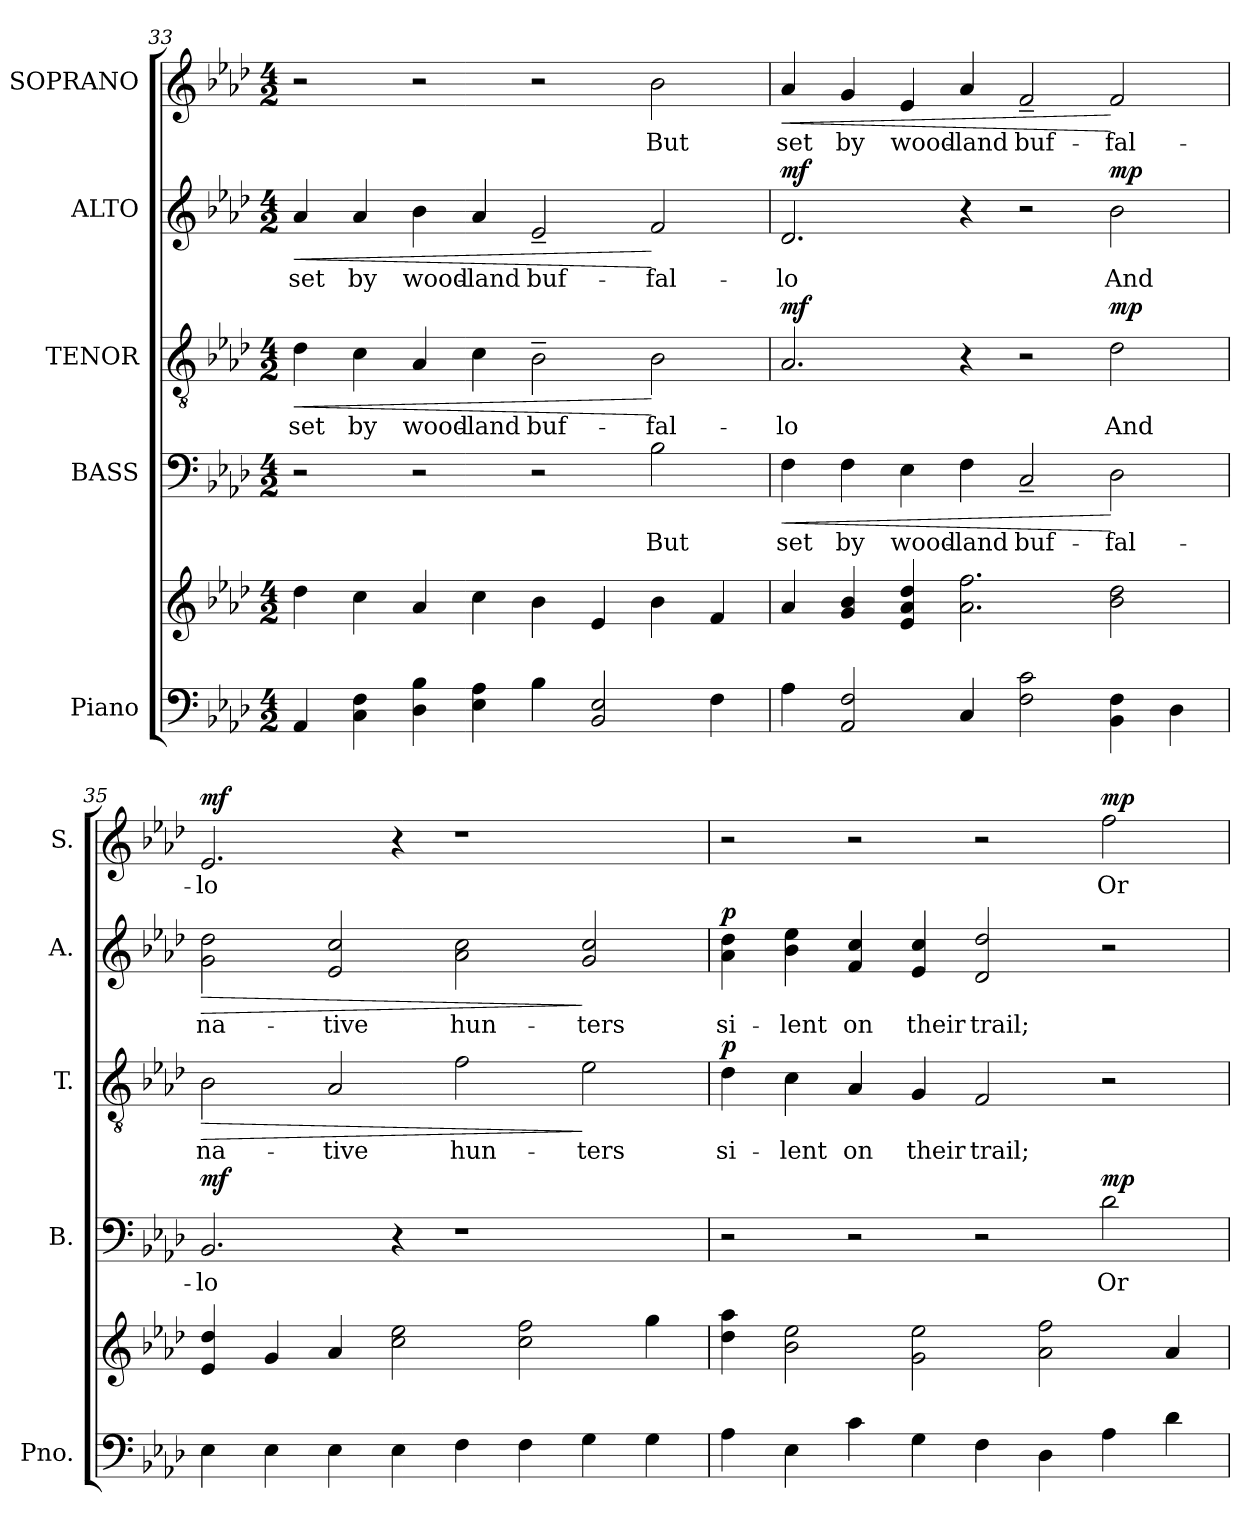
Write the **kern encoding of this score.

**kern	**kern	**kern	**text	**dynam	**kern	**text	**dynam	**kern	**text	**dynam	**kern	**text	**dynam
*part5	*part5	*part4	*part4	*part4	*part3	*part3	*part3	*part2	*part2	*part2	*part1	*part1	*part1
*staff6	*staff5	*staff4	*staff4	*staff4	*staff3	*staff3	*staff3	*staff2	*staff2	*staff2	*staff1	*staff1	*staff1
*I"Piano	*	*I"BASS	*	*	*I"TENOR	*	*	*I"ALTO	*	*	*I"SOPRANO	*	*
*I'Pno.	*	*I'B.	*	*	*I'T.	*	*	*I'A.	*	*	*I'S.	*	*
!!LO:LB:g=z
*clefF4	*clefG2	*clefF4	*	*	*clefGv2	*	*	*clefG2	*	*	*clefG2	*	*
*	*	*	*	*	*ITrd7c12	*	*	*	*	*	*	*	*
*k[b-e-a-d-]	*k[b-e-a-d-]	*k[b-e-a-d-]	*	*	*k[b-e-a-d-]	*	*	*k[b-e-a-d-]	*	*	*k[b-e-a-d-]	*	*
*A-:	*A-:	*A-:	*	*	*A-:	*	*	*A-:	*	*	*A-:	*	*
*M4/2	*M4/2	*M4/2	*	*	*M4/2	*	*	*M4/2	*	*	*M4/2	*	*
=33	=33	=33	=33	=33	=33	=33	=33	=33	=33	=33	=33	=33	=33
!	!	!	!	!	!	!LO:LY:b:color=#000000	!LO:HP:b	!	!	!	!	!	!
!	!	!	!	!	!	!	!	!	!LO:LY:b:color=#000000	!LO:HP:b	!	!	!
4AA-i/	4dd-i\	2r	.	.	4D-i\	set	<	4a-i/	set	<	2r	.	.
!	!	!	!	!	!	!LO:LY:b:color=#000000	!	!	!	!	!	!	!
!	!	!	!	!	!	!	!	!	!LO:LY:b:color=#000000	!	!	!	!
4Ci\ 4Fi	4cci\	.	.	.	4Ci\	by	.	4a-i/	by	.	.	.	.
!	!	!	!	!	!	!LO:LY:b:color=#000000	!	!	!	!	!	!	!
!	!	!	!	!	!	!	!	!	!LO:LY:b:color=#000000	!	!	!	!
4D-i\ 4B-i	4a-i/	2r	.	.	4AA-i/	wood-	.	4b-i\	wood-	.	2r	.	.
!	!	!	!	!	!	!LO:LY:b:color=#000000	!	!	!	!	!	!	!
!	!	!	!	!	!	!	!	!	!LO:LY:b:color=#000000	!	!	!	!
4E-i\ 4A-i	4cci\	.	.	.	4Ci\	-land	.	4a-i/	-land	.	.	.	.
!	!	!	!	!	!	!LO:LY:b:color=#000000	!	!	!	!	!	!	!
!	!	!	!	!	!	!	!	!	!LO:LY:b:color=#000000	!	!	!	!
4B-i\	4b-i\	2r	.	.	2BB-~i\	buf-	.	2e-~i/	buf-	.	2r	.	.
2BB-i/ 2E-i	4e-i/	.	.	.	.	.	.	.	.	.	.	.	.
!	!	!	!LO:LY:b:color=#000000	!	!	!	!	!	!	!	!	!	!
!	!	!	!	!	!	!LO:LY:b:color=#000000	!	!	!	!	!	!	!
!	!	!	!	!	!	!	!	!	!LO:LY:b:color=#000000	!	!	!	!
!	!	!	!	!	!	!	!	!	!	!	!	!LO:LY:b:color=#000000	!
.	4b-i\	2B-i\	But	.	2BB-i\	-fal-	[	2fi/	-fal-	[	2b-i\	But	.
4Fi\	4fi/	.	.	.	.	.	.	.	.	.	.	.	.
=34	=34	=34	=34	=34	=34	=34	=34	=34	=34	=34	=34	=34	=34
!	!	!	!LO:LY:b:color=#000000	!LO:HP:b	!	!	!	!	!	!	!	!	!
!	!	!	!	!	!	!LO:LY:b:color=#000000	!	!	!	!	!	!	!
!	!	!	!	!	!	!	!	!	!LO:LY:b:color=#000000	!	!	!	!
!	!	!	!	!	!	!	!	!	!	!	!	!LO:LY:b:color=#000000	!LO:HP:b
4A-i\	4a-i/	4Fi\	set	<	2.AA-i/	-lo	mf	2.d-i/	-lo	mf	4a-i/	set	<
!	!	!	!LO:LY:b:color=#000000	!	!	!	!	!	!	!	!	!	!
!	!	!	!	!	!	!	!	!	!	!	!	!LO:LY:b:color=#000000	!
2AA-i/ 2Fi	4gi/ 4b-i	4Fi\	by	.	.	.	.	.	.	.	4gi/	by	.
!	!	!	!LO:LY:b:color=#000000	!	!	!	!	!	!	!	!	!	!
!	!	!	!	!	!	!	!	!	!	!	!	!LO:LY:b:color=#000000	!
.	4e-i/ 4a-i 4dd-i	4E-i\	wood-	.	.	.	.	.	.	.	4e-i/	wood-	.
!	!	!	!LO:LY:b:color=#000000	!	!	!	!	!	!	!	!	!	!
!	!	!	!	!	!	!	!	!	!	!	!	!LO:LY:b:color=#000000	!
4Ci/	2.a-i\ 2.ffi	4Fi\	-land	.	4r	.	.	4r	.	.	4a-i/	-land	.
!	!	!	!LO:LY:b:color=#000000	!	!	!	!	!	!	!	!	!	!
!	!	!	!	!	!	!	!	!	!	!	!	!LO:LY:b:color=#000000	!
2Fi\ 2ci	.	2C~i/	buf-	.	2r	.	.	2r	.	.	2f~i/	buf-	.
!	!	!	!LO:LY:b:color=#000000	!	!	!	!	!	!	!	!	!	!
!	!	!	!	!	!	!LO:LY:b:color=#000000	!	!	!	!	!	!	!
!	!	!	!	!	!	!	!	!	!LO:LY:b:color=#000000	!	!	!	!
!	!	!	!	!	!	!	!	!	!	!	!	!LO:LY:b:color=#000000	!
4BB-i\ 4Fi	2b-i\ 2dd-i	2D-i\	-fal-	[	2D-i\	And	mp	2b-i\	And	mp	2fi/	-fal-	[
4D-i\	.	.	.	.	.	.	.	.	.	.	.	.	.
=35	=35	=35	=35	=35	=35	=35	=35	=35	=35	=35	=35	=35	=35
!	!	!	!LO:LY:b:color=#000000	!	!	!	!	!	!	!	!	!	!
!	!	!	!	!	!	!LO:LY:b:color=#000000	!LO:HP:b	!	!	!	!	!	!
!	!	!	!	!	!	!	!	!	!LO:LY:b:color=#000000	!LO:HP:b	!	!	!
!	!	!	!	!	!	!	!	!	!	!	!	!LO:LY:b:color=#000000	!
4E-i\	4e-i/ 4dd-i	2.BB-i/	-lo	mf	2BB-i\	na-	>	2gi\ 2dd-i	na-	>	2.e-i/	-lo	mf
4E-i\	4gi/	.	.	.	.	.	.	.	.	.	.	.	.
!	!	!	!	!	!	!LO:LY:b:color=#000000	!	!	!	!	!	!	!
!	!	!	!	!	!	!	!	!	!LO:LY:b:color=#000000	!	!	!	!
4E-i\	4a-i/	.	.	.	2AA-i/	-tive	.	2e-i/ 2cci	-tive	.	.	.	.
4E-i\	2cci\ 2ee-i	4r	.	.	.	.	.	.	.	.	4r	.	.
!	!	!	!	!	!	!LO:LY:b:color=#000000	!	!	!	!	!	!	!
!	!	!	!	!	!	!	!	!	!LO:LY:b:color=#000000	!	!	!	!
4Fi\	.	1r	.	.	2Fi\	hun-	.	2a-i\ 2cci	hun-	.	1r	.	.
4Fi\	2cci\ 2ffi	.	.	.	.	.	.	.	.	.	.	.	.
!	!	!	!	!	!	!LO:LY:b:color=#000000	!	!	!	!	!	!	!
!	!	!	!	!	!	!	!	!	!LO:LY:b:color=#000000	!	!	!	!
4Gi\	.	.	.	.	2E-i\	-ters	]	2gi/ 2cci	-ters	]	.	.	.
4Gi\	4ggi\	.	.	.	.	.	.	.	.	.	.	.	.
!!LO:PB:g=z
=36	=36	=36	=36	=36	=36	=36	=36	=36	=36	=36	=36	=36	=36
!	!	!	!	!	!	!LO:LY:b:color=#000000	!	!	!	!	!	!	!
!	!	!	!	!	!	!	!	!	!LO:LY:b:color=#000000	!	!	!	!
4A-i\	4dd-i\ 4aa-i	2r	.	.	4D-i\	si-	p	4a-i\ 4dd-i	si-	p	2r	.	.
!	!	!	!	!	!	!LO:LY:b:color=#000000	!	!	!	!	!	!	!
!	!	!	!	!	!	!	!	!	!LO:LY:b:color=#000000	!	!	!	!
4E-i\	2b-i\ 2ee-i	.	.	.	4Ci\	-lent	.	4b-i\ 4ee-i	-lent	.	.	.	.
!	!	!	!	!	!	!LO:LY:b:color=#000000	!	!	!	!	!	!	!
!	!	!	!	!	!	!	!	!	!LO:LY:b:color=#000000	!	!	!	!
4ci\	.	2r	.	.	4AA-i/	on	.	4fi/ 4cci	on	.	2r	.	.
!	!	!	!	!	!	!LO:LY:b:color=#000000	!	!	!	!	!	!	!
!	!	!	!	!	!	!	!	!	!LO:LY:b:color=#000000	!	!	!	!
4Gi\	2gi\ 2ee-i	.	.	.	4GGi/	their	.	4e-i/ 4cci	their	.	.	.	.
!	!	!	!	!	!	!LO:LY:b:color=#000000	!	!	!	!	!	!	!
!	!	!	!	!	!	!	!	!	!LO:LY:b:color=#000000	!	!	!	!
4Fi\	.	2r	.	.	2FFi/	trail;	.	2d-i/ 2dd-i	trail;	.	2r	.	.
4D-i\	2a-i\ 2ffi	.	.	.	.	.	.	.	.	.	.	.	.
!	!	!	!LO:LY:b:color=#000000	!	!	!	!	!	!	!	!	!	!
!	!	!	!	!	!	!	!	!	!	!	!	!LO:LY:b:color=#000000	!
4A-i\	.	2d-i\	Or	mp	2r	.	.	2r	.	.	2ffi\	Or	mp
4d-i\	4a-i/	.	.	.	.	.	.	.	.	.	.	.	.
=	=	=	=	=	=	=	=	=	=	=	=	=	=
*-	*-	*-	*-	*-	*-	*-	*-	*-	*-	*-	*-	*-	*-
